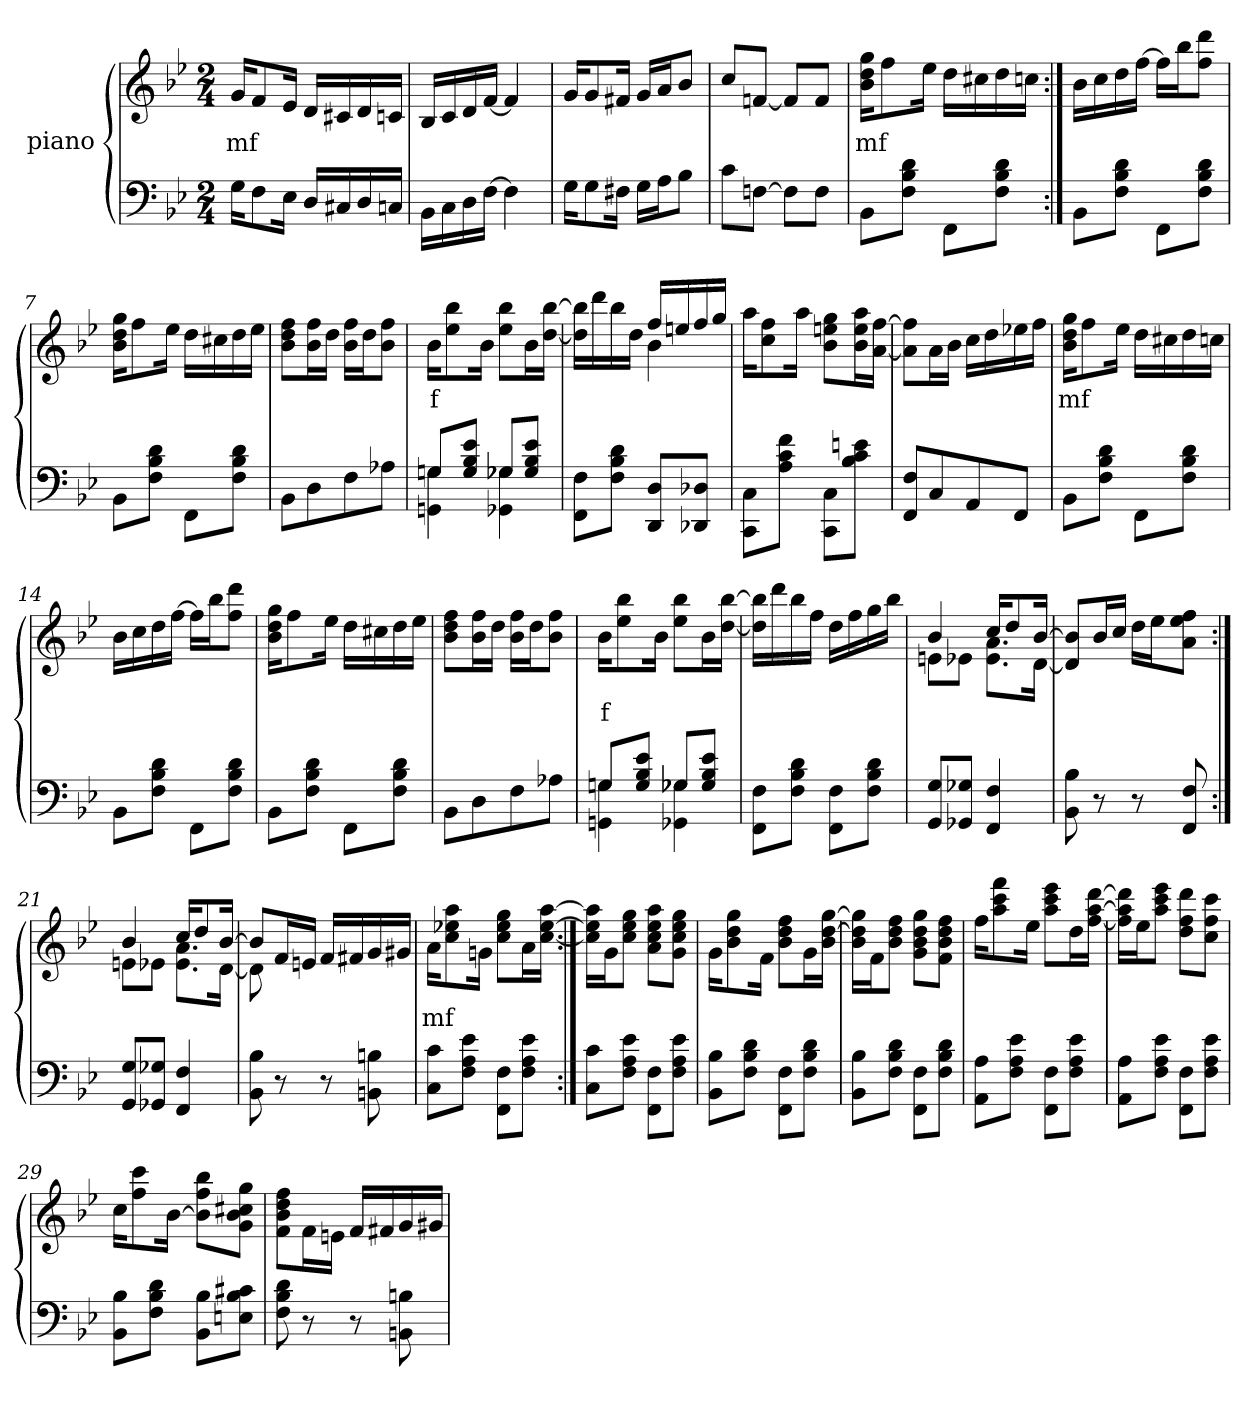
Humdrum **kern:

**kern	**kern	**text
*part2	*part1	*part1
*staff2	*staff1	*staff1
*I"piano	*I"piano	*
*clefF4	*clefG2	*
*k[b-e-]	*k[b-e-]	*
*B-:	*B-:	*
*M2/4	*M2/4	*
=1	=1	=1
16GKL	16gKL	mf
8F	8f	.
16E-Jk	16e-Jk	.
16DLL	16dLL	.
16C#X	16c#X	.
16D	16d	.
16CnJJ	16cnJJ	.
=2	=2	=2
16BB-LL	16B-LL	.
16C	16c	.
16D	16d	.
[16FJJ	[16fJJ	.
4F]	4f]	.
=3	=3	=3
16GKL	16gKL	.
8G	8g	.
16F#XJk	16f#XJk	.
16GLL	16gLL	.
16AJ	16aJ	.
8B-J	8b-J	.
=4	=4	=4
8cL	8ccL	.
[8FnJ	[8fnJ	.
8FL]	8fL]	.
8FJ	8fJ	.
=5	=5	=5
8BB-L	16gg 16dd 16b-KL	mf
.	8ff	.
8d 8B- 8FJ	.	.
.	16ee-Jk	.
8FFL	16ddLL	.
.	16cc#X	.
8d 8B- 8FJ	16dd	.
.	16ccnJJ	.
=6:|!	=6:|!	=6:|!
8BB-L	16b-LL	.
.	16cc	.
8d 8B- 8FJ	16dd	.
.	[16ffJJ	.
8FFL	16ffLL]	.
.	16bb-J	.
8d 8B- 8FJ	8ddd 8ffJ	.
=7	=7	=7
8BB-L	16gg 16dd 16b-KL	.
.	8ff	.
8d 8B- 8FJ	.	.
.	16ee-Jk	.
8FFL	16ddLL	.
.	16cc#X	.
8d 8B- 8FJ	16dd	.
.	16ee-JJ	.
=8	=8	=8
8BB-L	8ff 8dd 8b-L	.
8D	16ff 16b-L	.
.	16ddJJ	.
8F	16ff 16b-LL	.
.	16ddJ	.
8A-XJ	8ff 8b-J	.
=9	=9	=9
*^	*	*
8GL	4Gn 4GGn	16b-KL	f
.	.	8bb- 8ee-	.
8e- 8B- 8GJ	.	.	.
.	.	16b-Jk	.
8G-XL	4G-X 4GG-X	8bb- 8ee-L	.
8e- 8B- 8G-J	.	16b-L	.
.	.	[16bb- [16ddJJ	.
*v	*v	*	*
=10	=10	=10
*	*^	*
8F 8FFL	16bb-] 16dd]LL	4ryy	.
.	16ddd	.	.
8d 8B- 8FJ	16bb-	.	.
.	16ddJJ	.	.
8D 8DDL	16ffLL	4b-	.
.	16een	.	.
8D-X 8DD-XJ	16ff	.	.
.	16ggJJ	.	.
*	*v	*v	*
=11	=11	=11
8C 8CCL	16aaKL	.
.	8ff 8cc	.
8f 8c 8AJ	.	.
.	16aaJk	.
8C 8CCL	8gg 8een 8b-L	.
8en 8c 8B-J	16aa 16ee 16b-L	.
.	[16ff [16aJJ	.
=12	=12	=12
8F 8FFL	8ff] 8a]L	.
8C	16aL	.
.	16b-JJ	.
8AA	16ccLL	.
.	16dd	.
8FFJ	16ee-X	.
.	16ffJJ	.
=13	=13	=13
8BB-L	16gg 16dd 16b-KL	mf
.	8ff	.
8d 8B- 8FJ	.	.
.	16ee-Jk	.
8FFL	16ddLL	.
.	16cc#X	.
8d 8B- 8FJ	16dd	.
.	16ccnJJ	.
=14	=14	=14
8BB-L	16b-LL	.
.	16cc	.
8d 8B- 8FJ	16dd	.
.	[16ffJJ	.
8FFL	16ffLL]	.
.	16bb-J	.
8d 8B- 8FJ	8ddd 8ffJ	.
=15	=15	=15
8BB-L	16gg 16dd 16b-KL	.
.	8ff	.
8d 8B- 8FJ	.	.
.	16ee-Jk	.
8FFL	16ddLL	.
.	16cc#X	.
8d 8B- 8FJ	16dd	.
.	16ee-JJ	.
=16	=16	=16
8BB-L	8ff 8dd 8b-L	.
8D	16ff 16b-L	.
.	16ddJJ	.
8F	16ff 16b-LL	.
.	16ddJ	.
8A-XJ	8ff 8b-J	.
=17	=17	=17
*^	*	*
8GL	4Gn 4GGn	16b-KL	f
.	.	8bb- 8ee-	.
8e- 8B- 8GJ	.	.	.
.	.	16b-Jk	.
8G-XL	4G-X 4GG-X	8bb- 8ee-L	.
8e- 8B- 8G-J	.	16b-L	.
.	.	[16bb- [16ddJJ	.
*v	*v	*	*
=18	=18	=18
8F 8FFL	16bb-] 16dd]LL	.
.	16ddd	.
8d 8B- 8FJ	16bb-	.
.	16ffJJ	.
8F 8FFL	16ddLL	.
.	16ff	.
8d 8B- 8FJ	16gg	.
.	16bb-JJ	.
=19	=19	=19
*	*^	*
8G 8GGL	4b-	8enL	.
8G-X 8GG-XJ	.	8e-XJ	.
4F 4FF	16ccKL	8.a 8.e-L	.
.	8dd	.	.
.	[16b-Jk	[16dJk	.
*	*v	*v	*
=20	=20	=20
8B- 8BB-	8b-] 8d]L	.
8r	16b-L	.
.	16ccJJ	.
8r	16ddLL	.
.	16ee-J	.
8F 8FF	8ff 8ee- 8aJ	.
=21:|!	=21:|!	=21:|!
*	*^	*
8G 8GGL	4b-	8enL	.
8G-X 8GG-XJ	.	8e-XJ	.
4F 4FF	16ccKL	8.a 8.e-L	.
.	8dd	.	.
.	[16b-Jk	[16dJk	.
=22	=22	=22	=22
8B- 8BB-	8b-L]	8d]	.
8r	16fL	4.ryy	.
.	16enJJ	.	.
8r	16fLL	.	.
.	16f#X	.	.
8Bn 8BBn	16g	.	.
.	16g#XJJ	.	.
*	*v	*v	*
=23	=23	=23
8c 8CL	16aKL	mf
.	8aa 8ee-X 8cc	.
8e- 8A 8FJ	.	.
.	16gnJk	.
8F 8FFL	8gg 8ee- 8ccL	.
8e- 8A 8FJ	16aL	.
.	[16aa [16ee- [16ccJJ	.
=24:|!	=24:|!	=24:|!
8c 8CL	16aa] 16ee-] 16cc]LL	.
.	16gJ	.
8e- 8A 8FJ	8gg 8ee- 8ccJ	.
8F 8FFL	8aa 8ee- 8cc 8aL	.
8e- 8A 8FJ	8gg 8ee- 8cc 8gJ	.
=25	=25	=25
8B- 8BB-L	16gKL	.
.	8gg 8dd 8b-	.
8d 8B- 8FJ	.	.
.	16fJk	.
8F 8FFL	8ff 8dd 8b-L	.
8d 8B- 8FJ	16gL	.
.	[16gg [16dd 16b-JJ	.
=26	=26	=26
8B- 8BB-L	16gg] 16dd] 16b-LL	.
.	16fJ	.
8d 8B- 8FJ	8ff 8dd 8b-J	.
8F 8FFL	8gg 8dd 8b- 8gL	.
8d 8B- 8FJ	8ff 8dd 8b- 8fJ	.
=27	=27	=27
8A 8AAL	16ffKL	.
.	8fff 8ccc 8aa	.
8e- 8A 8FJ	.	.
.	16ee-Jk	.
8F 8FFL	8eee- 8ccc 8aaL	.
8e- 8A 8FJ	16ddL	.
.	[16ddd [16aa [16ffJJ	.
=28	=28	=28
8A 8AAL	16ddd] 16aa] 16ff]LL	.
.	16ee-J	.
8e- 8A 8FJ	8eee- 8ccc 8aaJ	.
8F 8FFL	8ddd 8ff 8ddL	.
8e- 8A 8FJ	8ccc 8ff 8ccJ	.
=29	=29	=29
8B- 8BB-L	16ccKL	.
.	8ccc 8ff	.
8d 8B- 8FJ	.	.
.	[16b-Jk	.
8B- 8BB-L	8bb- 8ff 8b-]L	.
8c#X 8B- 8EnJ	8gg 8cc#X 8b- 8gJ	.
=30	=30	=30
8d 8B- 8F	8ff 8dd 8b- 8fL	.
8r	16fL	.
.	16enJJ	.
8r	16fLL	.
.	16f#X	.
8Bn 8BBn	16g	.
.	16g#XJJ	.
=	=	=
*-	*-	*-
